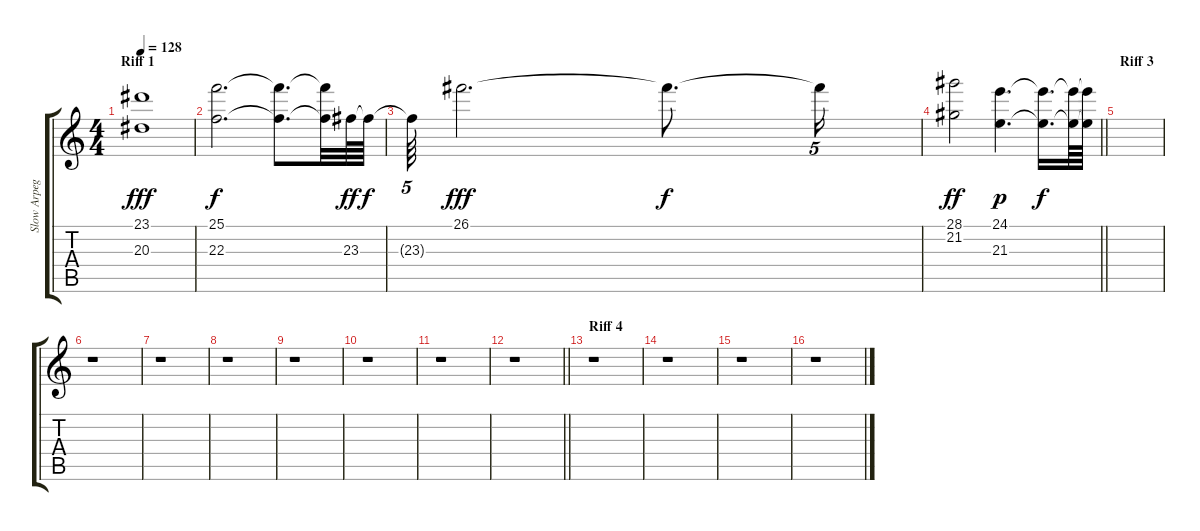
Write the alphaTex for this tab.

\track ("Slow Arpeggio" "Slow Arpeg") {instrument lead1square}
\staff {score tabs}
\tuning (E4 B3 G3 D3 A2 E2) {hide}
\ts (4 4)
\section ("" "Riff 1")
\tempo 128
\clef g2
\ks c
(23.1 20.3).1{dy fff} |
(25.1 22.3).2{d dy f} (25.1{t} 22.3{t}).8{d} (25.1{t} 22.3{t}).32 23.3.64{dy ff} 23.3{t}.64{dy f} |
23.3{t}.64{tu (5 4)} 26.1.2{d dy fff} 26.1{t}.8{d dy f} 26.1{t}.16{tu (5 4)} |
\barLineRight lightlight
(28.1 21.2).2{dy ff} (24.1 21.3).4{d dy p} (24.1{t} 21.3{t}).16{d dy f} (24.1{t} 21.3{t}).64 (24.1{t} 21.3{t}).64 |
\section ("" "Riff 3")
|
r.1 |
r.1 |
r.1 |
r.1 |
r.1 |
r.1 |
\barLineRight lightlight
r.1 |
\section ("" "Riff 4")
r.1 |
r.1 |
r.1 |
r.1
